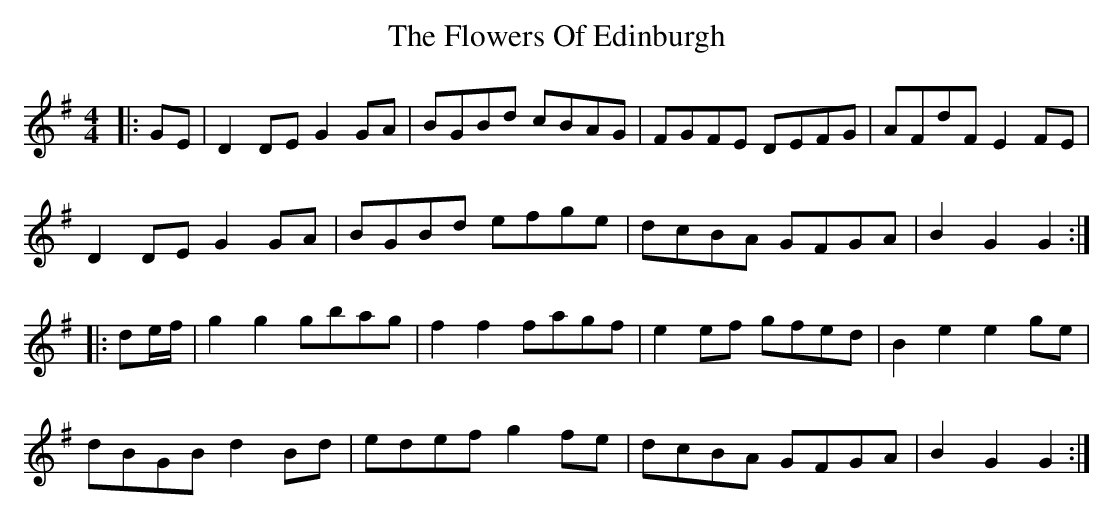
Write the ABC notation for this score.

X:1
T: The Flowers Of Edinburgh
M: 4/4
L: 1/8
K: Gmaj
|:GE|D2DE G2GA|BGBd cBAG|FGFE DEFG|AFdF E2FE|
D2DE G2GA|BGBd efge|dcBA GFGA|B2G2 G2:|
|:de/f/|g2g2 gbag|f2f2 fagf|e2ef gfed|B2e2 e2ge|
dBGB d2Bd|edef g2fe|dcBA GFGA|B2G2 G2:|
